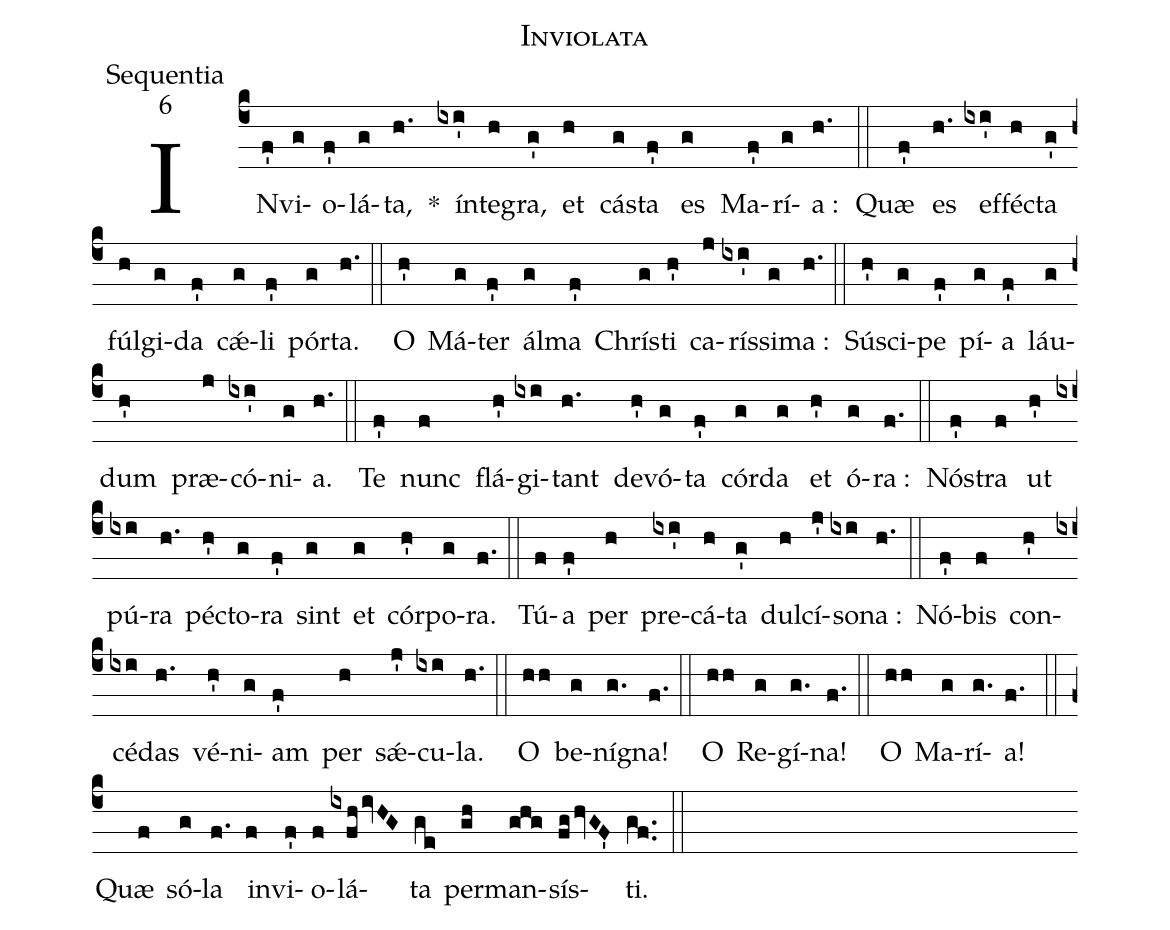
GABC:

name: Inviolata;
office-part: Sequentia;
mode: 6;
%%
(c4)IN(f')vi(g)o(f')lá(g)ta,(h.) *() ín(ixi')te(h)gra,(g') et(h) cás(g)ta(f') es(g) Ma(f')rí(g)a :(h.) (::)
Quæ(f') es(h.) ef(ixi')féc(h)ta(g') fúl(h)gi(g)da(f') cǽ(g)li(f') pór(g)ta.(h.) (::)
O(h') Má(g)ter(f') ál(g)ma(f') Chrís(g)ti(h') ca(j)rís(ixi')si(g)ma :(h.) (::)
Sú(h')sci(g)pe(f') pí(g)a(f') láu(g)dum(h') præ(j)có(ixi')ni(g)a.(h.) (::)
Te(f') nunc(f) flá(h')gi(ixi)tant(h.) de(h')vó(g)ta(f') cór(g)da(g) et(h') ó(g)ra :(f.) (::)
Nós(f')tra(f) ut(h') pú(ixi)ra(h.) péc(h')to(g)ra(f') sint(g) et(g) cór(h')po(g)ra.(f.) (::)
Tú(f)a(f') per(h) pre(ixi')cá(h)ta(g') dul(h)cí(j')so(ixi)na :(h.) (::)
Nó(f')bis(f) con(h')cé(ixi)das(h.) vé(h')ni(g)am(f') per(h) sǽ(j')cu(ixi)la.(h.) (::)
O(hh) be(g)ní(g.)gna!(f.) (::)
O(hh) Re(g)gí(g.)na!(f.) (::)
O(hh) Ma(g)rí(g.)a!(f.) (::)
Quæ(f) só(g)la(f.) in(f)vi(f')o(f)lá(ixfhivHG)ta(ge) per(gh)man(ghg)sís(fghvGF')ti.(gf..) (::)
